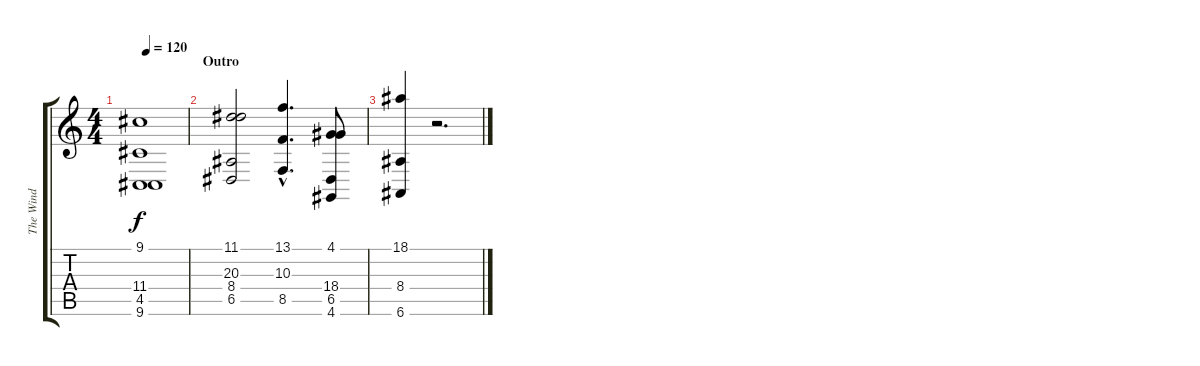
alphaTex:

\track ("The Wind" "The Wind") {instrument stringensemble1}
\staff {score tabs}
\tuning (E4 B3 G3 D3 A2 E2) {hide}
\ts (4 4)
\tempo 120
\clef g2
\ks c
(9.1 11.4 4.5 9.6).1{dy f} |
\section ("" "Outro")
(11.1 20.3 8.4 6.5).2 (13.1{hac} 10.3{hac} 8.5{hac}).4{d} (4.1 18.4 6.5 4.6).8 |
(18.1 8.4 6.6).4 r.2{d}
